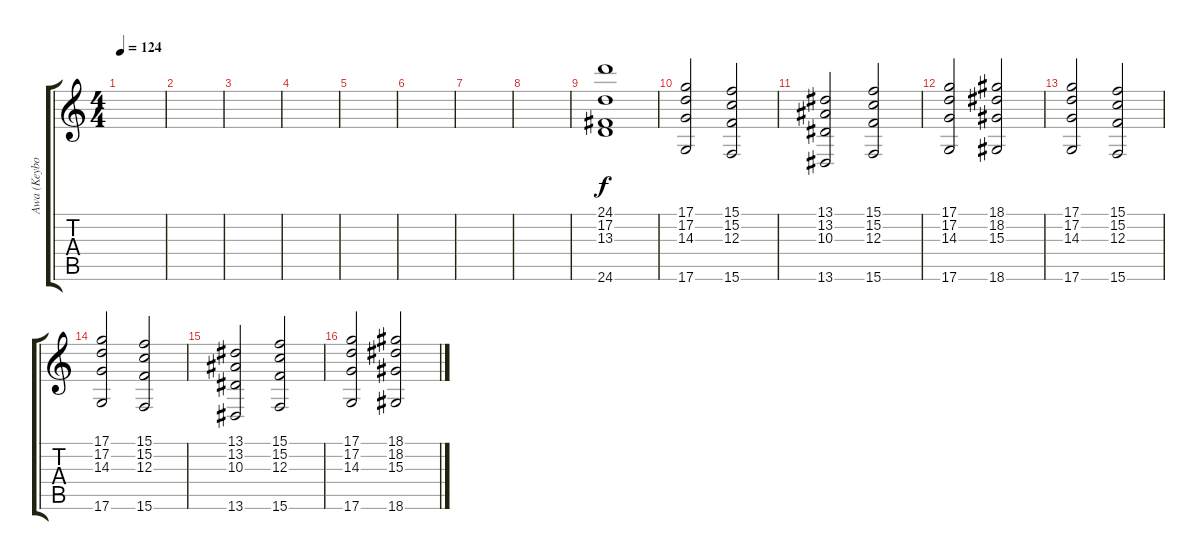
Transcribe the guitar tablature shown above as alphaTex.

\track ("Awa (Keyboards 2)" "Awa (Keybo") {instrument stringensemble2}
\staff {score tabs}
\tuning (D4 A3 F3 C3 G2 D2) {hide}
\ts (4 4)
\tempo 124
\clef g2
\ks c
|
|
|
|
|
|
|
|
(24.1 17.2 13.3 24.6).1 |
(17.1 17.2 14.3 17.6).2 (15.1 15.2 12.3 15.6).2 |
(13.1 13.2 10.3 13.6).2 (15.1 15.2 12.3 15.6).2 |
(17.1 17.2 14.3 17.6).2{instrument stringensemble1} (18.1 18.2 15.3 18.6).2 |
(17.1 17.2 14.3 17.6).2 (15.1 15.2 12.3 15.6).2 |
(17.1 17.2 14.3 17.6).2{instrument stringensemble2} (15.1 15.2 12.3 15.6).2 |
(13.1 13.2 10.3 13.6).2 (15.1 15.2 12.3 15.6).2 |
(17.1 17.2 14.3 17.6).2{instrument stringensemble1} (18.1 18.2 15.3 18.6).2
